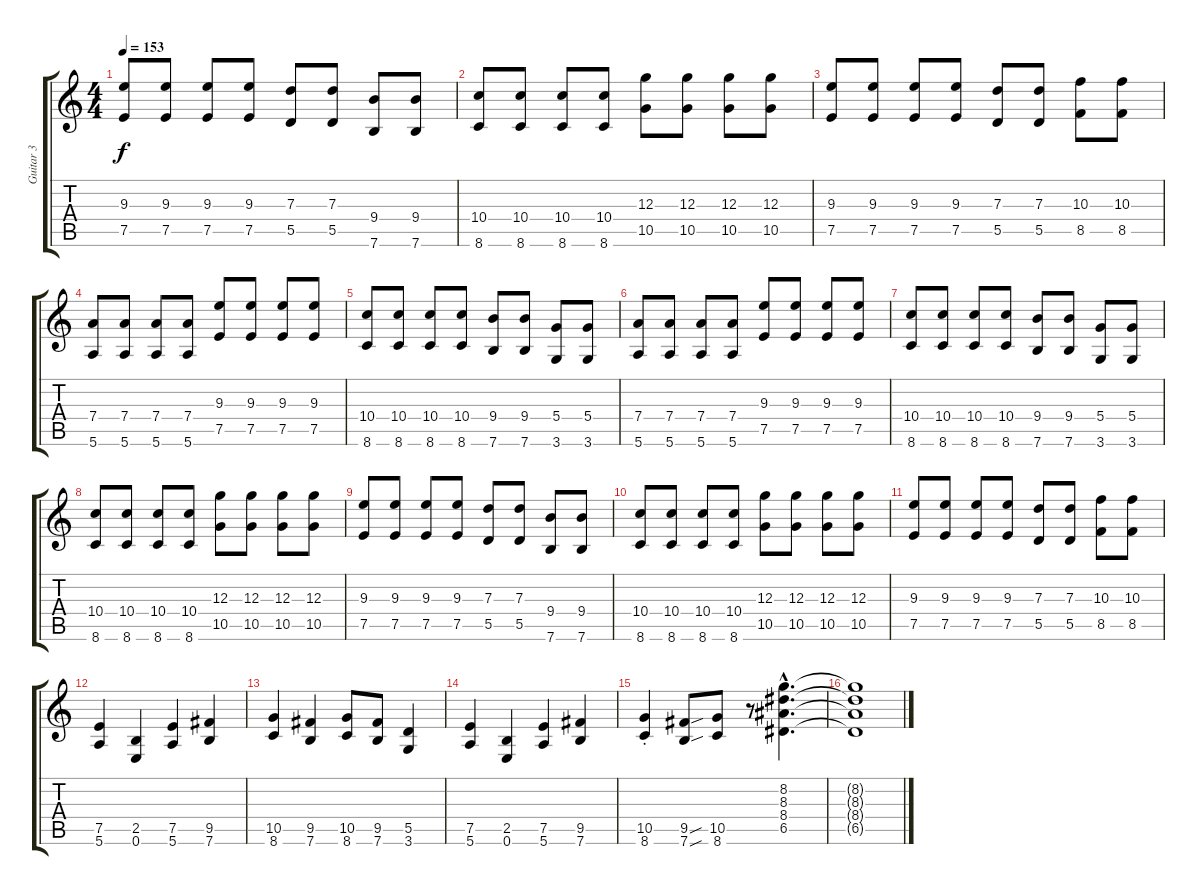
\track ("Guitar 3" "Guitar 3") {instrument distortionguitar}
\staff {score tabs}
\tuning (E4 B3 G3 D3 A2 E2) {hide}
\ts (4 4)
\tempo 153
\clef g2
\ks c
(9.3 7.5).8{dy f} (9.3 7.5).8 (9.3 7.5).8 (9.3 7.5).8 (7.3 5.5).8 (7.3 5.5).8 (9.4 7.6).8 (9.4 7.6).8 |
(10.4 8.6).8 (10.4 8.6).8 (10.4 8.6).8 (10.4 8.6).8 (12.3 10.5).8 (12.3 10.5).8 (12.3 10.5).8 (12.3 10.5).8 |
(9.3 7.5).8 (9.3 7.5).8 (9.3 7.5).8 (9.3 7.5).8 (7.3 5.5).8 (7.3 5.5).8 (10.3 8.5).8 (10.3 8.5).8 |
(7.4 5.6).8 (7.4 5.6).8 (7.4 5.6).8 (7.4 5.6).8 (9.3 7.5).8 (9.3 7.5).8 (9.3 7.5).8 (9.3 7.5).8 |
(10.4 8.6).8 (10.4 8.6).8 (10.4 8.6).8 (10.4 8.6).8 (9.4 7.6).8 (9.4 7.6).8 (5.4 3.6).8 (5.4 3.6).8 |
(7.4 5.6).8 (7.4 5.6).8 (7.4 5.6).8 (7.4 5.6).8 (9.3 7.5).8 (9.3 7.5).8 (9.3 7.5).8 (9.3 7.5).8 |
(10.4 8.6).8 (10.4 8.6).8 (10.4 8.6).8 (10.4 8.6).8 (9.4 7.6).8 (9.4 7.6).8 (5.4 3.6).8 (5.4 3.6).8 |
(10.4 8.6).8 (10.4 8.6).8 (10.4 8.6).8 (10.4 8.6).8 (12.3 10.5).8 (12.3 10.5).8 (12.3 10.5).8 (12.3 10.5).8 |
(9.3 7.5).8 (9.3 7.5).8 (9.3 7.5).8 (9.3 7.5).8 (7.3 5.5).8 (7.3 5.5).8 (9.4 7.6).8 (9.4 7.6).8 |
(10.4 8.6).8 (10.4 8.6).8 (10.4 8.6).8 (10.4 8.6).8 (12.3 10.5).8 (12.3 10.5).8 (12.3 10.5).8 (12.3 10.5).8 |
(9.3 7.5).8 (9.3 7.5).8 (9.3 7.5).8 (9.3 7.5).8 (7.3 5.5).8 (7.3 5.5).8 (10.3 8.5).8 (10.3 8.5).8 |
(7.5 5.6).4 (2.5 0.6).4 (7.5 5.6).4 (9.5 7.6).4 |
(10.5 8.6).4 (9.5 7.6).4 (10.5 8.6).8 (9.5 7.6).8 (5.5 3.6).4 |
(7.5 5.6).4 (2.5 0.6).4 (7.5 5.6).4 (9.5 7.6).4 |
(10.5{st} 8.6{st}).4 (9.5{sou} 7.6{sou}).8 (10.5 8.6).8 r.8 (8.2{hac} 8.3{hac} 8.4{hac} 6.5{hac}).4{d} |
(8.2{t} 8.3{t} 8.4{t} 6.5{t}).1
